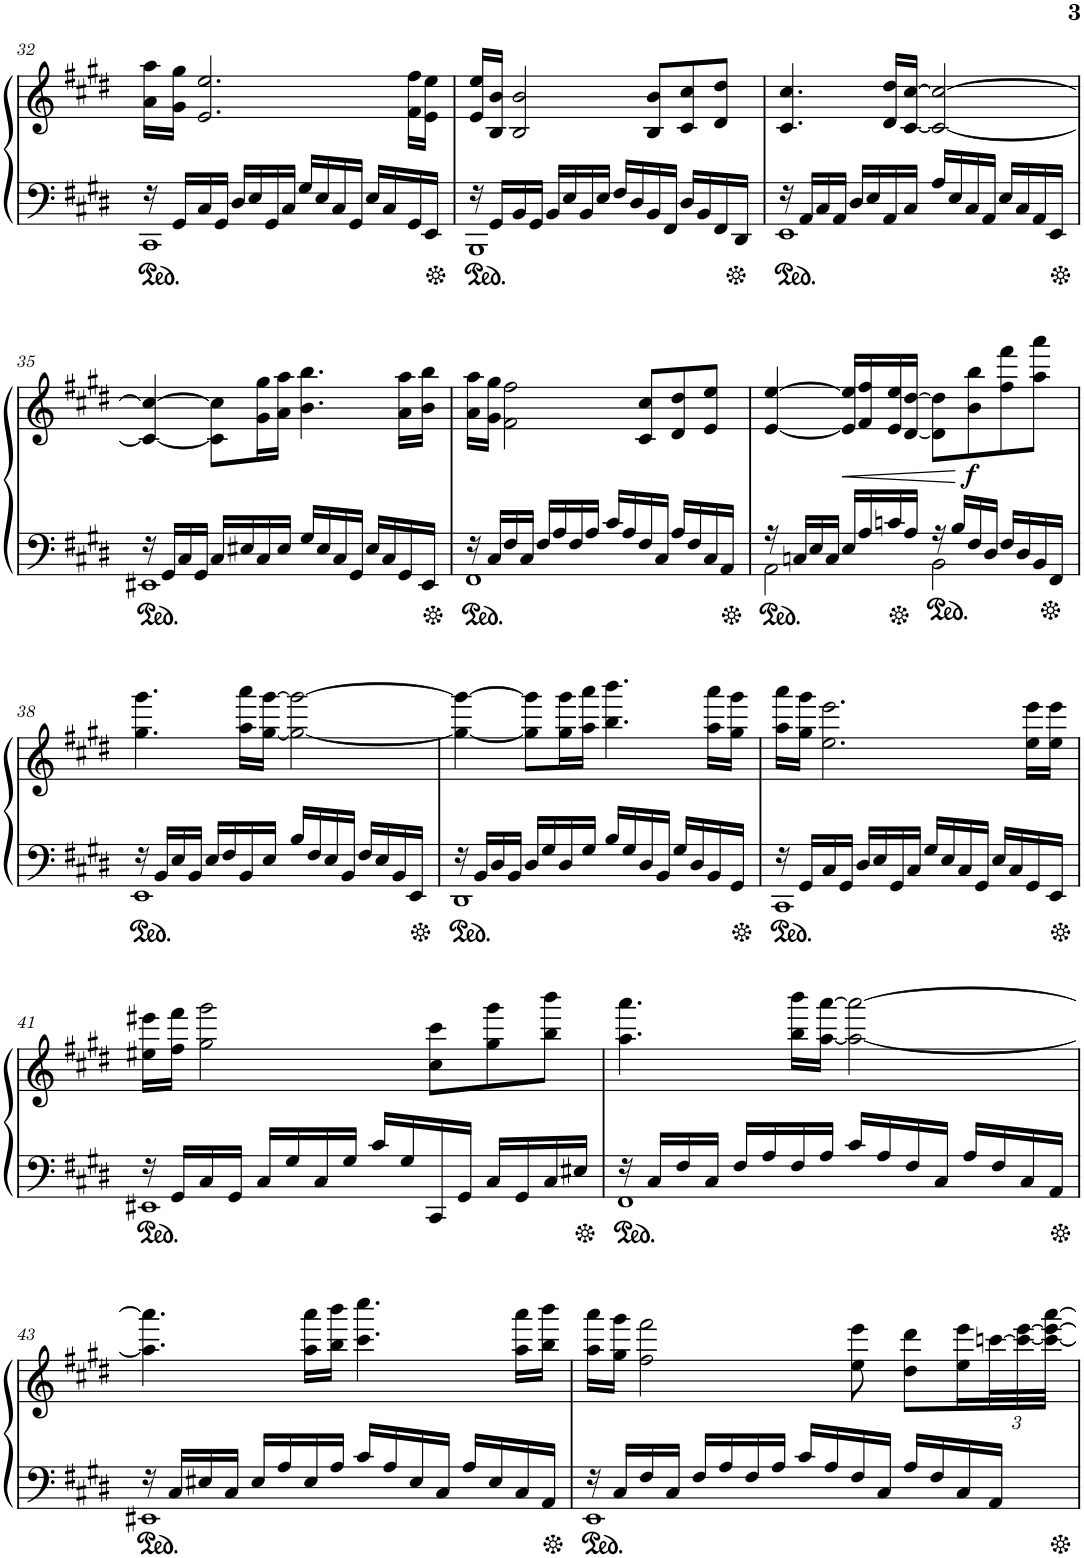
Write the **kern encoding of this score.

**kern	**kern	**dynam
*part1	*part1	*part1
*staff2	*staff1	*staff1/2
*I"Piano	*	*
*I'Pno.	*	*
!!LO:PB:g=z
*clefF4	*clefG2	*
*k[f#c#g#d#]	*k[f#c#g#d#]	*
*M4/4	*M4/4	*
=32	=32	=32
*^	*	*
16r	1CC#	16a\ 16aa\LL	.
16GG#/LL	.	16g#\ 16gg#\JJ	.
16C#/	.	2.e/ 2.ee/	.
16GG#/JJ	.	.	.
16D#/LL	.	.	.
16E/	.	.	.
16GG#/	.	.	.
16C#/JJ	.	.	.
16G#/LL	.	.	.
16E/	.	.	.
16C#/	.	.	.
16GG#/JJ	.	.	.
16E/LL	.	.	.
16C#/	.	.	.
16GG#/	.	16f#\ 16ff#\LL	.
16EE/JJ	.	16e\ 16ee\JJ	.
=33	=33	=33	=33
16r	1BBB	16e/ 16ee/LL	.
16GG#/LL	.	16B/ 16b/JJ	.
16BB/	.	2B/ 2b/	.
16GG#/JJ	.	.	.
16BB/LL	.	.	.
16E/	.	.	.
16BB/	.	.	.
16E/JJ	.	.	.
16F#/LL	.	.	.
16D#/	.	.	.
16BB/	.	8B/ 8b/L	.
16FF#/JJ	.	.	.
16D#/LL	.	8c#/ 8cc#/	.
16BB/	.	.	.
16FF#/	.	8d#/ 8dd#/J	.
16DD#/JJ	.	.	.
=34	=34	=34	=34
16r	1EE	4.c#/ 4.cc#/	.
16AA/LL	.	.	.
16C#/	.	.	.
16AA/JJ	.	.	.
16D#/LL	.	.	.
16E/	.	.	.
16AA/	.	16d#/ 16dd#/LL	.
16C#/JJ	.	[16c#/ [16cc#/JJ	.
16A/LL	.	2c#/_ 2cc#/_	.
16E/	.	.	.
16C#/	.	.	.
16AA/JJ	.	.	.
16E/LL	.	.	.
16C#/	.	.	.
16AA/	.	.	.
16EE/JJ	.	.	.
!!LO:LB:g=z
=35	=35	=35	=35
16r	1EE#X	4c#/_ 4cc#/_	.
16GG#/LL	.	.	.
16C#/	.	.	.
16GG#/JJ	.	.	.
16C#/LL	.	8c#\] 8cc#\]L	.
16E#X/	.	.	.
16C#/	.	16g#\ 16gg#\L	.
16E#/JJ	.	16a\ 16aa\JJ	.
16G#/LL	.	4.b\ 4.bb\	.
16E#/	.	.	.
16C#/	.	.	.
16GG#/JJ	.	.	.
16E#/LL	.	.	.
16C#/	.	.	.
16GG#/	.	16a\ 16aa\LL	.
16EE#/JJ	.	16b\ 16bb\JJ	.
=36	=36	=36	=36
16r	1FF#	16a\ 16aa\LL	.
16C#/LL	.	16g#\ 16gg#\JJ	.
16F#/	.	2f#\ 2ff#\	.
16C#/JJ	.	.	.
16F#/LL	.	.	.
16A/	.	.	.
16F#/	.	.	.
16A/JJ	.	.	.
16c#/LL	.	.	.
16A/	.	.	.
16F#/	.	8c#/ 8cc#/L	.
16C#/JJ	.	.	.
16A/LL	.	8d#/ 8dd#/	.
16F#/	.	.	.
16C#/	.	8e/ 8ee/J	.
16AA/JJ	.	.	.
=37	=37	=37	=37
16r	2AA\	[4e/ [4ee/	.
16Cn/LL	.	.	.
16E/	.	.	.
16C/JJ	.	.	.
!	!	!	!LO:HP:b
16E/LL	.	16e/] 16ee/]LL	<
16A/	.	16f#/ 16ff#/	.
16cn/	.	16e/ 16ee/	.
16A/JJ	.	[16d#/ [16dd#/JJ	.
16r	2BB\	8d#\] 8dd#\]L	.
16B/LL	.	.	.
!	!	!	!LO:DY:n=1:b
16F#/	.	8b\ 8bb\	[ f
16D#/JJ	.	.	.
16F#/LL	.	8ff#\ 8fff#\	.
16D#/	.	.	.
16BB/	.	8aa\ 8aaa\J	.
16FF#/JJ	.	.	.
!!LO:LB:g=z
=38	=38	=38	=38
16r	1EE	4.gg#\ 4.ggg#\	.
16BB/LL	.	.	.
16E/	.	.	.
16BB/JJ	.	.	.
16E/LL	.	.	.
16F#/	.	.	.
16BB/	.	16aa\ 16aaa\LL	.
16E/JJ	.	[16gg#\ [16ggg#\JJ	.
16B/LL	.	2gg#\_ 2ggg#\_	.
16F#/	.	.	.
16E/	.	.	.
16BB/JJ	.	.	.
16F#/LL	.	.	.
16E/	.	.	.
16BB/	.	.	.
16EE/JJ	.	.	.
=39	=39	=39	=39
16r	1DD#	4gg#\_ 4ggg#\_	.
16BB/LL	.	.	.
16D#/	.	.	.
16BB/JJ	.	.	.
16D#/LL	.	8gg#\] 8ggg#\]L	.
16G#/	.	.	.
16D#/	.	16gg#\ 16ggg#\L	.
16G#/JJ	.	16aa\ 16aaa\JJ	.
16B/LL	.	4.bb\ 4.bbb\	.
16G#/	.	.	.
16D#/	.	.	.
16BB/JJ	.	.	.
16G#/LL	.	.	.
16D#/	.	.	.
16BB/	.	16aa\ 16aaa\LL	.
16GG#/JJ	.	16gg#\ 16ggg#\JJ	.
=40	=40	=40	=40
16r	1CC#	16aa\ 16aaa\LL	.
16GG#/LL	.	16gg#\ 16ggg#\JJ	.
16C#/	.	2.ee\ 2.eee\	.
16GG#/JJ	.	.	.
16D#/LL	.	.	.
16E/	.	.	.
16GG#/	.	.	.
16C#/JJ	.	.	.
16G#/LL	.	.	.
16E/	.	.	.
16C#/	.	.	.
16GG#/JJ	.	.	.
16E/LL	.	.	.
16C#/	.	.	.
16GG#/	.	16ee\ 16eee\LL	.
16EE/JJ	.	16ee\ 16eee\JJ	.
!!LO:LB:g=z
=41	=41	=41	=41
16r	1EE#X	16ee#X\ 16eee#X\LL	.
16GG#/LL	.	16ff#\ 16fff#\JJ	.
16C#/	.	2gg#\ 2ggg#\	.
16GG#/JJ	.	.	.
16C#/LL	.	.	.
16G#/	.	.	.
16C#/	.	.	.
16G#/JJ	.	.	.
16c#/LL	.	.	.
16G#/	.	.	.
16CC#/	.	8cc#\ 8ccc#\L	.
16GG#/JJ	.	.	.
16C#/LL	.	8gg#\ 8ggg#\	.
16GG#/	.	.	.
16C#/	.	8bb\ 8bbb\J	.
16E#X/JJ	.	.	.
=42	=42	=42	=42
16r	1FF#	4.aa\ 4.aaa\	.
16C#/LL	.	.	.
16F#/	.	.	.
16C#/JJ	.	.	.
16F#/LL	.	.	.
16A/	.	.	.
16F#/	.	16bb\ 16bbb\LL	.
16A/JJ	.	[16aa\ [16aaa\JJ	.
16c#/LL	.	2aa\_ 2aaa\_	.
16A/	.	.	.
16F#/	.	.	.
16C#/JJ	.	.	.
16A/LL	.	.	.
16F#/	.	.	.
16C#/	.	.	.
16AA/JJ	.	.	.
!!LO:LB:g=z
=43	=43	=43	=43
16r	1EE#X	4.aa\] 4.aaa\]	.
16C#/LL	.	.	.
16E#X/	.	.	.
16C#/JJ	.	.	.
16E#/LL	.	.	.
16A/	.	.	.
16E#/	.	16aa\ 16aaa\LL	.
16A/JJ	.	16bb\ 16bbb\JJ	.
16c#/LL	.	4.ccc#\ 4.cccc#\	.
16A/	.	.	.
16E#/	.	.	.
16C#/JJ	.	.	.
16A/LL	.	.	.
16E#/	.	.	.
16C#/	.	16aa\ 16aaa\LL	.
16AA/JJ	.	16bb\ 16bbb\JJ	.
=44	=44	=44	=44
16r	1EE	16aa\ 16aaa\LL	.
16C#/LL	.	16gg#\ 16ggg#\JJ	.
16F#/	.	2ff#\ 2fff#\	.
16C#/JJ	.	.	.
16F#/LL	.	.	.
16A/	.	.	.
16F#/	.	.	.
16A/JJ	.	.	.
16c#/LL	.	.	.
16A/	.	.	.
16F#/	.	8ee\ 8eee\	.
16C#/JJ	.	.	.
16A/LL	.	8dd#\ 8ddd#\L	.
16F#/	.	.	.
16C#/	.	16ee\ 16eee\L	.
*	*	*Xbrackettup	*
16AA/JJ	.	[48cccn\L	.
.	.	48ccc\_ [48eee\	.
.	.	48ccc\_ 48eee\_ [48aaa\JJJ	.
*v	*v	*	*
=	=	=
*-	*-	*-
